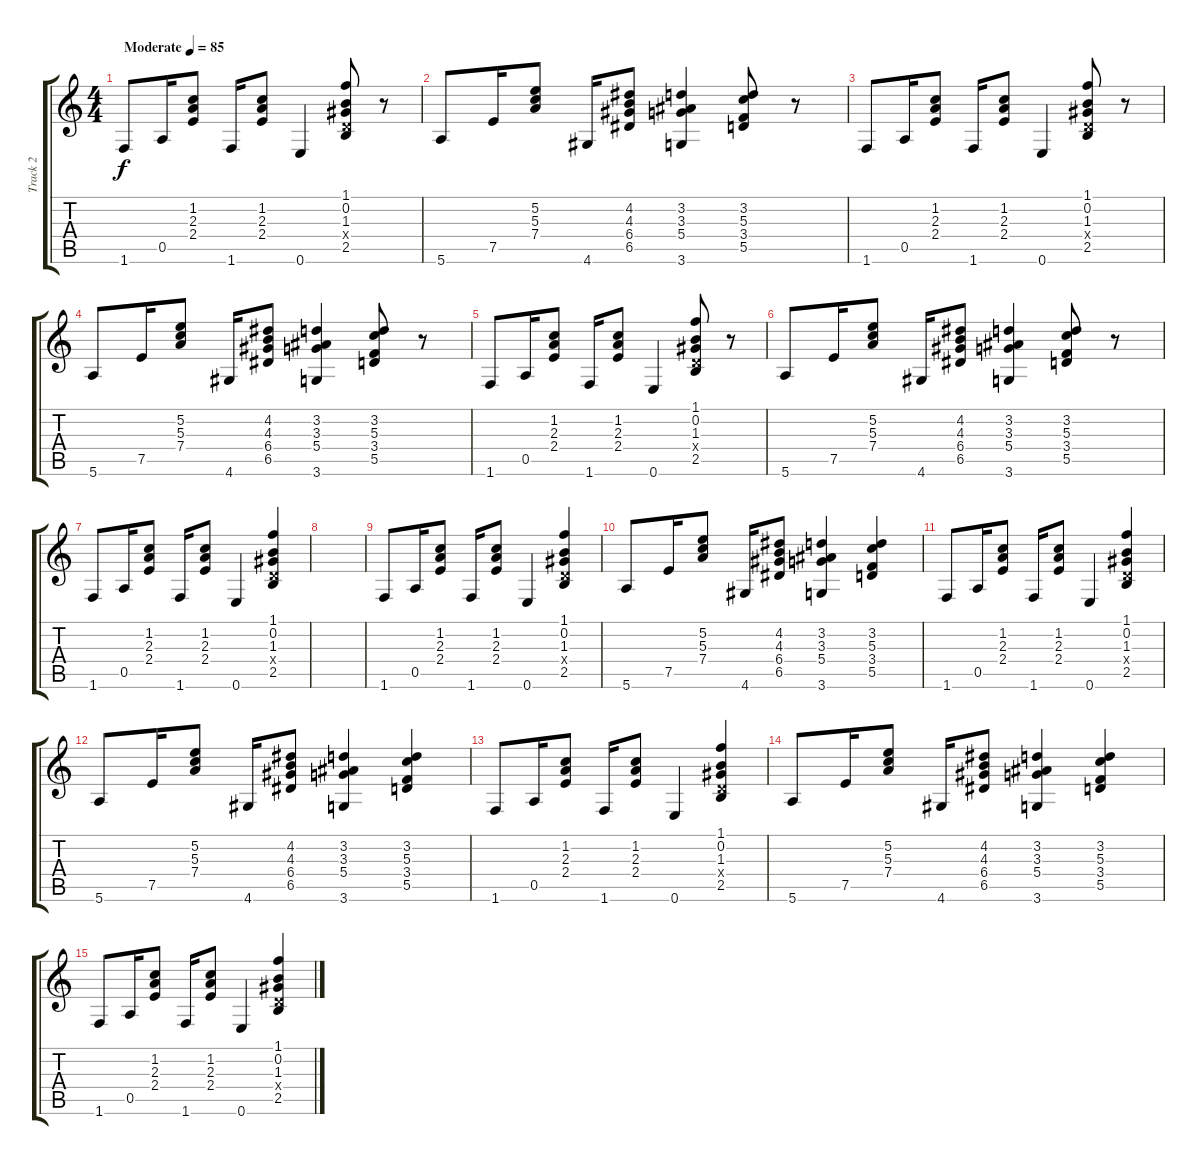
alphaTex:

\track ("Track 2" "Track 2") {instrument acousticguitarsteel}
\staff {score tabs}
\tuning (E4 B3 G3 D3 A2 E2) {hide}
\ts (4 4)
\tempo (85 "Moderate")
\clef g2
\ks c
1.6.8{dy f instrument acousticguitarsteel} 0.5.16 (1.2 2.3 2.4).8 1.6.16 (1.2 2.3 2.4).8 0.6.4 (1.1 0.2 1.3 0.4{x} 2.5).8 r.8 |
5.6.8 7.5.16 (5.2 5.3 7.4).8 4.6.16 (4.2 4.3 6.4 6.5).8 (3.2 3.3 5.4 3.6).4 (3.2 5.3 3.4 5.5).8 r.8 |
1.6.8 0.5.16 (1.2 2.3 2.4).8 1.6.16 (1.2 2.3 2.4).8 0.6.4 (1.1 0.2 1.3 0.4{x} 2.5).8 r.8 |
5.6.8 7.5.16 (5.2 5.3 7.4).8 4.6.16 (4.2 4.3 6.4 6.5).8 (3.2 3.3 5.4 3.6).4 (3.2 5.3 3.4 5.5).8 r.8 |
1.6.8 0.5.16 (1.2 2.3 2.4).8 1.6.16 (1.2 2.3 2.4).8 0.6.4 (1.1 0.2 1.3 0.4{x} 2.5).8 r.8 |
5.6.8 7.5.16 (5.2 5.3 7.4).8 4.6.16 (4.2 4.3 6.4 6.5).8 (3.2 3.3 5.4 3.6).4 (3.2 5.3 3.4 5.5).8 r.8 |
1.6.8 0.5.16 (1.2 2.3 2.4).8 1.6.16 (1.2 2.3 2.4).8 0.6.4 (1.1 0.2 1.3 0.4{x} 2.5).4 |
|
1.6.8 0.5.16 (1.2 2.3 2.4).8 1.6.16 (1.2 2.3 2.4).8 0.6.4 (1.1 0.2 1.3 0.4{x} 2.5).4 |
5.6.8 7.5.16 (5.2 5.3 7.4).8 4.6.16 (4.2 4.3 6.4 6.5).8 (3.2 3.3 5.4 3.6).4 (3.2 5.3 3.4 5.5).4 |
1.6.8 0.5.16 (1.2 2.3 2.4).8 1.6.16 (1.2 2.3 2.4).8 0.6.4 (1.1 0.2 1.3 0.4{x} 2.5).4 |
5.6.8 7.5.16 (5.2 5.3 7.4).8 4.6.16 (4.2 4.3 6.4 6.5).8 (3.2 3.3 5.4 3.6).4 (3.2 5.3 3.4 5.5).4 |
1.6.8 0.5.16 (1.2 2.3 2.4).8 1.6.16 (1.2 2.3 2.4).8 0.6.4 (1.1 0.2 1.3 0.4{x} 2.5).4 |
5.6.8 7.5.16 (5.2 5.3 7.4).8 4.6.16 (4.2 4.3 6.4 6.5).8 (3.2 3.3 5.4 3.6).4 (3.2 5.3 3.4 5.5).4 |
1.6.8 0.5.16 (1.2 2.3 2.4).8 1.6.16 (1.2 2.3 2.4).8 0.6.4 (1.1 0.2 1.3 0.4{x} 2.5).4
